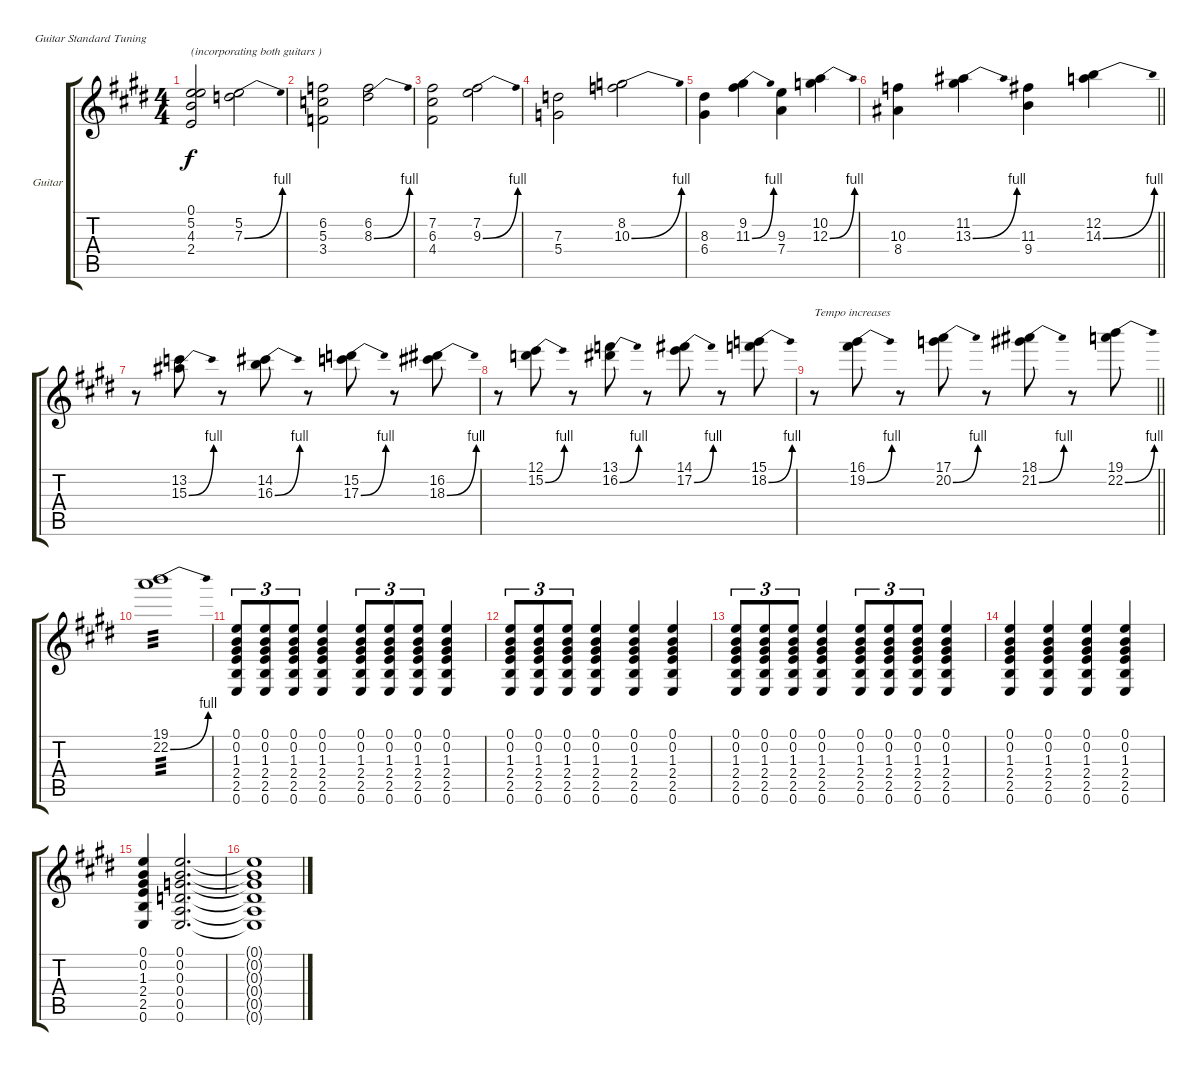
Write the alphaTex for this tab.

\bracketExtendMode groupsimilarinstruments
\firstSystemTrackNameOrientation horizontal
\otherSystemsTrackNameOrientation horizontal
\track ("Guitar" "Guitar") {instrument overdrivenguitar}
\staff {score tabs}
\tuning (E4 B3 G3 D3 A2 E2)
\ts (4 4)
\tempo (127 hide)
\clef g2
\ks e
(2.4 4.3 5.2 0.1).2{txt "(incorporating both guitars )" dy f} (5.2 7.3{be (bend 0 0 15 4)}).2 |
(3.4 5.3 6.2).2 (6.2 8.3{be (bend 0 0 15 4)}).2 |
(4.4 6.3 7.2).2 (9.3{be (bend 0 0 15 4)} 7.2).2 |
(5.4 7.3).2 (8.2 10.3{be (bend 0 0 15 4)}).2 |
(6.4 8.3).4 (11.3{be (bend 0 0 15 4)} 9.2).4 (7.4 9.3).4 (12.3{be (bend 0 0 15 4)} 10.2).4 |
\barLineRight lightlight
(8.4 10.3).4 (13.3{be (bend 0 0 15 4)} 11.2).4 (9.4 11.3).4 (14.3{be (bend 0 0 15 4)} 12.2).4 |
r.8 (15.3{be (bend 0 0 15 4)} 13.2).8 r.8 (16.3{be (bend 0 0 15 4)} 14.2).8 r.8 (17.3{be (bend 0 0 15 4)} 15.2).8 r.8 (18.3{be (bend 0 0 15 4)} 16.2).8 |
r.8 (15.2{be (bend 0 0 15 4)} 12.1).8 r.8 (16.2{be (bend 0 0 15 4)} 13.1).8 r.8 (17.2{be (bend 0 0 15 4)} 14.1).8 r.8 (18.2{be (bend 0 0 15 4)} 15.1).8 |
\barLineRight lightlight
r.8{txt "Tempo increases"} (19.2{be (bend 0 0 15 4)} 16.1).8 r.8 (17.1 20.2{be (bend 0 0 15 4)}).8 r.8 (21.2{be (bend 0 0 15 4)} 18.1).8 r.8 (22.2{be (bend 0 0 15 4)} 19.1).8 |
(22.2{be (bend 0 0 15 4)} 19.1).1{tp 3} |
(0.6 2.5 2.4 1.3 0.2 0.1).8{tu (3 2)} (0.6 2.5 2.4 1.3 0.2 0.1).8{tu (3 2)} (0.6 2.5 2.4 1.3 0.2 0.1).8{tu (3 2)} (0.6 2.5 2.4 1.3 0.2 0.1).4 (0.6 2.5 2.4 1.3 0.2 0.1).8{tu (3 2)} (0.6 2.5 2.4 1.3 0.2 0.1).8{tu (3 2)} (0.6 2.5 2.4 1.3 0.2 0.1).8{tu (3 2)} (0.6 2.5 2.4 1.3 0.2 0.1).4 |
(0.6 2.5 2.4 1.3 0.2 0.1).8{tu (3 2)} (0.6 2.5 2.4 1.3 0.2 0.1).8{tu (3 2)} (0.6 2.5 2.4 1.3 0.2 0.1).8{tu (3 2)} (0.6 2.5 2.4 1.3 0.2 0.1).4 (0.6 2.5 2.4 1.3 0.2 0.1).4 (0.6 2.5 2.4 1.3 0.2 0.1).4 |
(0.6 2.5 2.4 1.3 0.2 0.1).8{tu (3 2)} (0.6 2.5 2.4 1.3 0.2 0.1).8{tu (3 2)} (0.6 2.5 2.4 1.3 0.2 0.1).8{tu (3 2)} (0.6 2.5 2.4 1.3 0.2 0.1).4 (0.6 2.5 2.4 1.3 0.2 0.1).8{tu (3 2)} (0.6 2.5 2.4 1.3 0.2 0.1).8{tu (3 2)} (0.6 2.5 2.4 1.3 0.2 0.1).8{tu (3 2)} (0.6 2.5 2.4 1.3 0.2 0.1).4 |
(0.6 2.5 2.4 1.3 0.2 0.1).4 (0.6 2.5 2.4 1.3 0.2 0.1).4 (0.6 2.5 2.4 1.3 0.2 0.1).4 (0.6 2.5 2.4 1.3 0.2 0.1).4 |
(0.6 2.5 2.4 1.3 0.2 0.1).4 (0.6 0.5 0.4 0.3 0.2 0.1).2{d} |
(0.6{t} 0.5{t} 0.4{t} 0.3{t} 0.2{t} 0.1{t}).1
